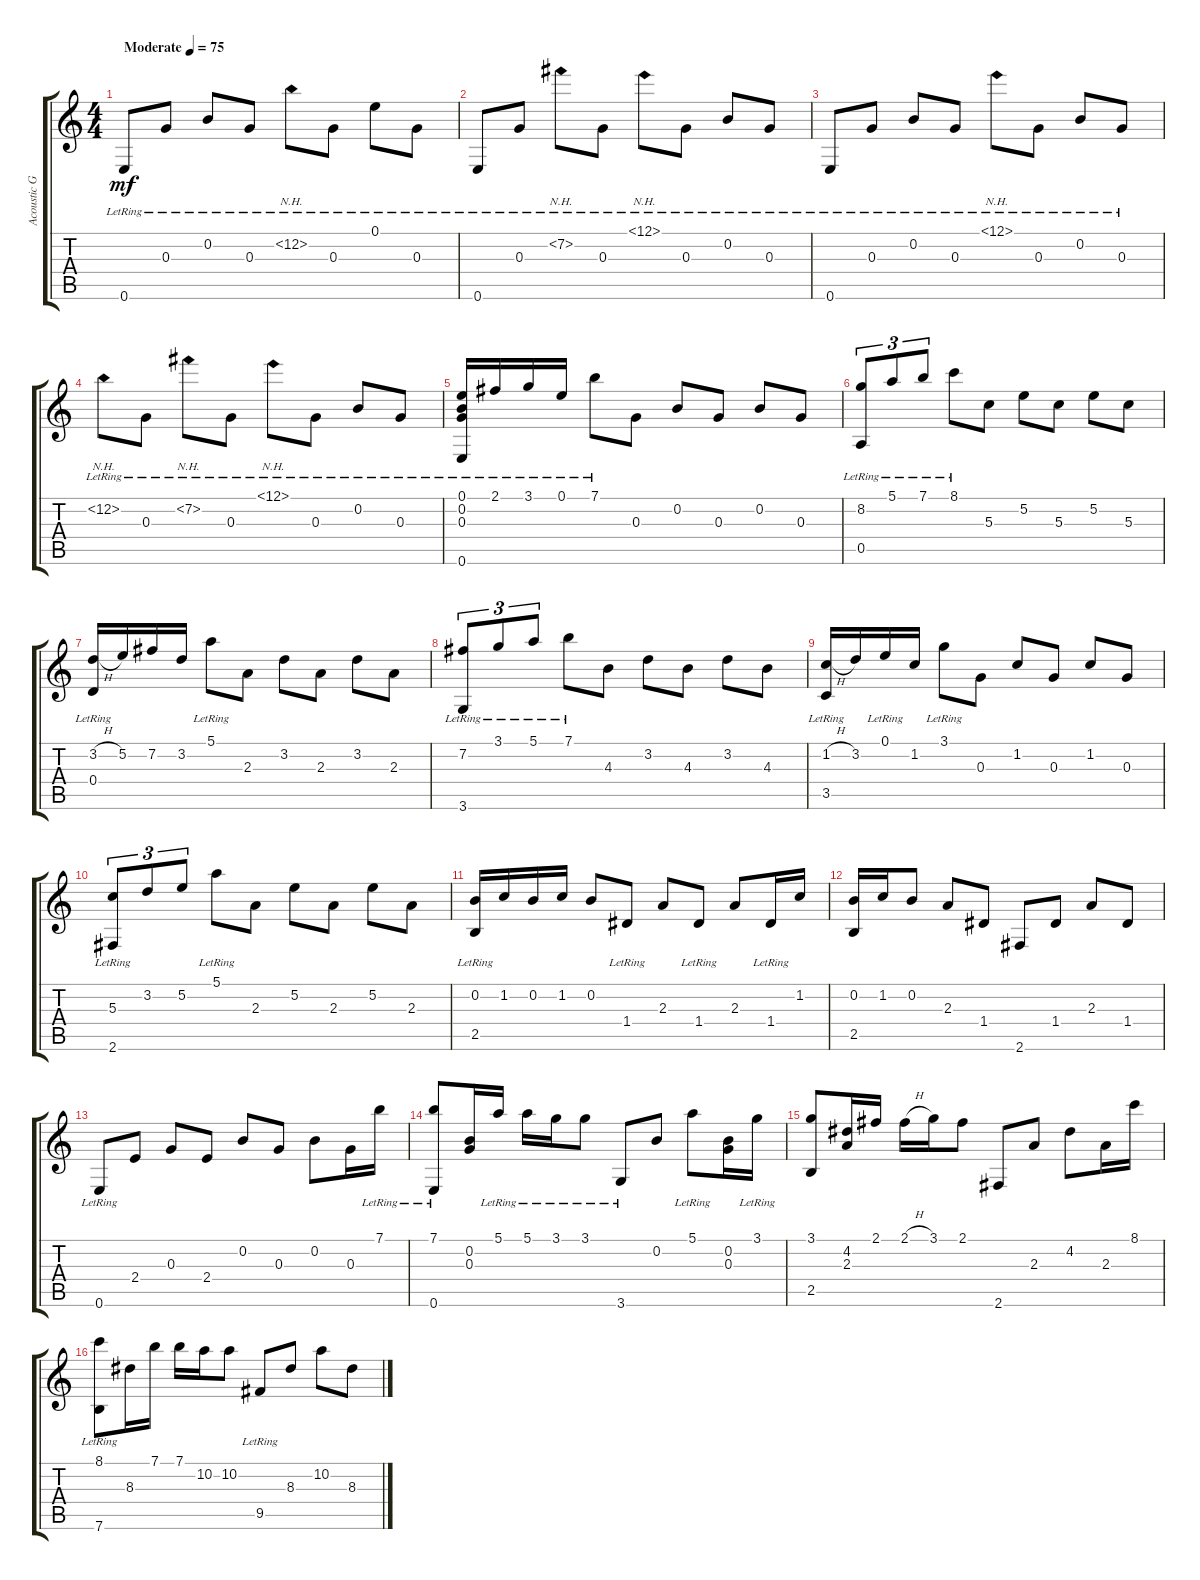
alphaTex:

\track ("Acoustic Guitar" "Acoustic G") {instrument acousticguitarnylon}
\staff {score tabs}
\tuning (E4 B3 G3 D3 A2 E2) {hide}
\ts (4 4)
\tempo (75 "Moderate")
\clef g2
\ks c
0.6{lr}.8{dy mf instrument acousticguitarnylon} 0.3{lr}.8 0.2{lr}.8 0.3{lr}.8 12.2{nh lr}.8 0.3{lr}.8 0.1{lr}.8 0.3{lr}.8 |
0.6{lr}.8 0.3{lr}.8 7.2{nh lr}.8 0.3{lr}.8 12.1{nh lr}.8 0.3{lr}.8 0.2{lr}.8 0.3{lr}.8 |
0.6{lr}.8 0.3{lr}.8 0.2{lr}.8 0.3{lr}.8 12.1{nh lr}.8 0.3{lr}.8 0.2{lr}.8 0.3{lr}.8 |
12.2{nh lr}.8 0.3{lr}.8 7.2{nh lr}.8 0.3{lr}.8 12.1{nh lr}.8 0.3{lr}.8 0.2{lr}.8 0.3{lr}.8 |
(0.1{lr} 0.2 0.3 0.6{lr}).16 2.1{lr}.16 3.1{lr}.16 0.1{lr}.16 7.1{lr}.8 0.3.8 0.2.8 0.3.8 0.2.8 0.3.8 |
(8.2 0.5{lr}).8{tu (3 2)} 5.1{lr}.8{tu (3 2)} 7.1{lr}.8{tu (3 2)} 8.1{lr}.8 5.3.8 5.2.8 5.3.8 5.2.8 5.3.8 |
(3.2{h} 0.4{lr}).16 5.2.16 7.2.16 3.2.16 5.1{lr}.8 2.3.8 3.2.8 2.3.8 3.2.8 2.3.8 |
(7.2 3.6{lr}).8{tu (3 2)} 3.1{lr}.8{tu (3 2)} 5.1{lr}.8{tu (3 2)} 7.1{lr}.8 4.3.8 3.2.8 4.3.8 3.2.8 4.3.8 |
(1.2{h} 3.5{lr}).16 3.2.16 0.1{lr}.16 1.2.16 3.1{lr}.8 0.3.8 1.2.8 0.3.8 1.2.8 0.3.8 |
(5.3 2.6{lr}).8{tu (3 2)} 3.2.8{tu (3 2)} 5.2.8{tu (3 2)} 5.1{lr}.8 2.3.8 5.2.8 2.3.8 5.2.8 2.3.8 |
(0.2 2.5{lr}).16 1.2.16 0.2.16 1.2.16 0.2.8 1.4{lr}.8 2.3.8 1.4{lr}.8 2.3.8 1.4{lr}.16 1.2.16 |
(0.2 2.5).16 1.2.16 0.2.8 2.3.8 1.4.8 2.6.8 1.4.8 2.3.8 1.4.8 |
0.6{lr}.8 2.4.8 0.3.8 2.4.8 0.2.8 0.3.8 0.2.8 0.3.16 7.1{lr}.16 |
(7.1{lr} 0.6{lr}).8 (0.2 0.3).16 5.1{lr}.16 5.1{lr}.16 3.1{lr}.16 3.1{lr}.8 3.6{lr}.8 0.2.8 5.1{lr}.8 (0.2 0.3).16 3.1{lr}.16 |
(3.1 2.5).8 (4.2 2.3).16 2.1.16 2.1{h}.16 3.1.16 2.1.8 2.6.8 2.3.8 4.2.8 2.3.16 8.1.16 |
(8.1 7.6{lr}).8 8.3.16 7.1.16 7.1.16 10.2.16 10.2.8 9.5{lr}.8 8.3.8 10.2.8 8.3.8
